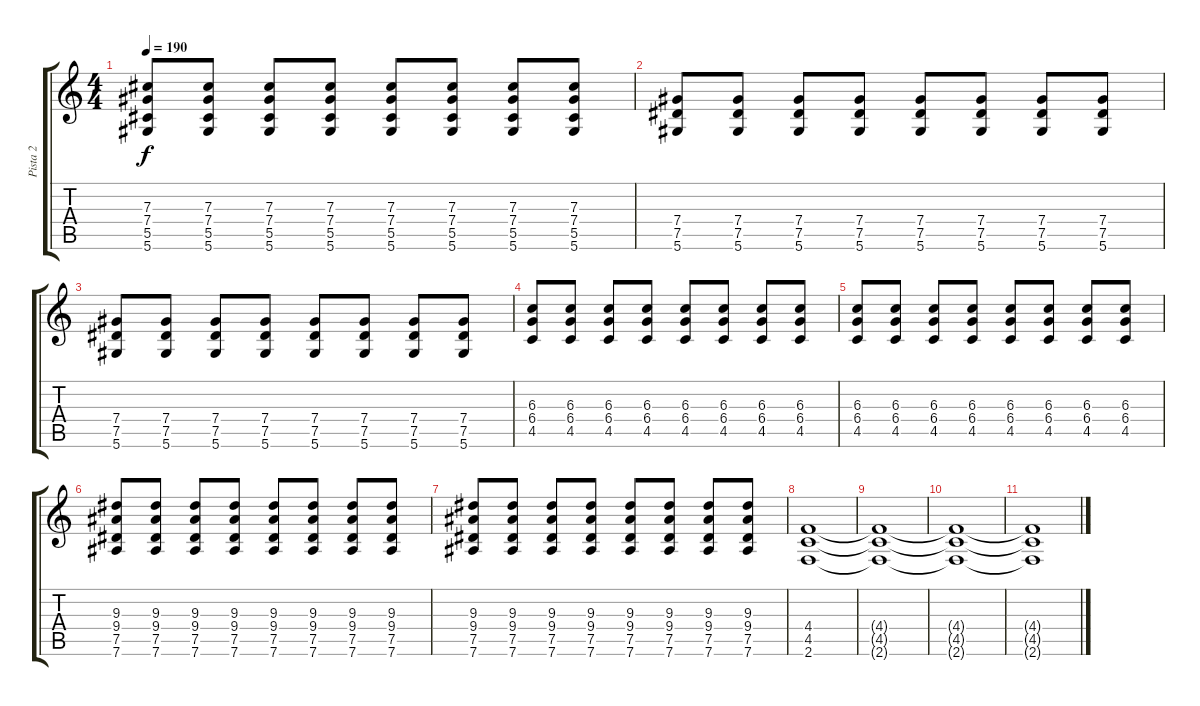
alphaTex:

\track ("Pista 2" "Pista 2") {instrument overdrivenguitar}
\staff {score tabs}
\tuning (Eb4 Bb3 Gb3 Db3 Ab2 Eb2) {hide}
\ts (4 4)
\tempo 190
\clef g2
\ks c
(7.3 7.4 5.5 5.6).8{dy f} (7.3 7.4 5.5 5.6).8 (7.3 7.4 5.5 5.6).8 (7.3 7.4 5.5 5.6).8 (7.3 7.4 5.5 5.6).8 (7.3 7.4 5.5 5.6).8 (7.3 7.4 5.5 5.6).8 (7.3 7.4 5.5 5.6).8 |
(7.4 7.5 5.6).8 (7.4 7.5 5.6).8 (7.4 7.5 5.6).8 (7.4 7.5 5.6).8 (7.4 7.5 5.6).8 (7.4 7.5 5.6).8 (7.4 7.5 5.6).8 (7.4 7.5 5.6).8 |
(7.4 7.5 5.6).8 (7.4 7.5 5.6).8 (7.4 7.5 5.6).8 (7.4 7.5 5.6).8 (7.4 7.5 5.6).8 (7.4 7.5 5.6).8 (7.4 7.5 5.6).8 (7.4 7.5 5.6).8 |
(6.3 6.4 4.5).8 (6.3 6.4 4.5).8 (6.3 6.4 4.5).8 (6.3 6.4 4.5).8 (6.3 6.4 4.5).8 (6.3 6.4 4.5).8 (6.3 6.4 4.5).8 (6.3 6.4 4.5).8 |
(6.3 6.4 4.5).8 (6.3 6.4 4.5).8 (6.3 6.4 4.5).8 (6.3 6.4 4.5).8 (6.3 6.4 4.5).8 (6.3 6.4 4.5).8 (6.3 6.4 4.5).8 (6.3 6.4 4.5).8 |
(9.3 9.4 7.5 7.6).8 (9.3 9.4 7.5 7.6).8 (9.3 9.4 7.5 7.6).8 (9.3 9.4 7.5 7.6).8 (9.3 9.4 7.5 7.6).8 (9.3 9.4 7.5 7.6).8 (9.3 9.4 7.5 7.6).8 (9.3 9.4 7.5 7.6).8 |
(9.3 9.4 7.5 7.6).8 (9.3 9.4 7.5 7.6).8 (9.3 9.4 7.5 7.6).8 (9.3 9.4 7.5 7.6).8 (9.3 9.4 7.5 7.6).8 (9.3 9.4 7.5 7.6).8 (9.3 9.4 7.5 7.6).8 (9.3 9.4 7.5 7.6).8 |
(4.4 4.5 2.6).1 |
(4.4{t} 4.5{t} 2.6{t}).1 |
(4.4{t} 4.5{t} 2.6{t}).1 |
(4.4{t} 4.5{t} 2.6{t}).1
